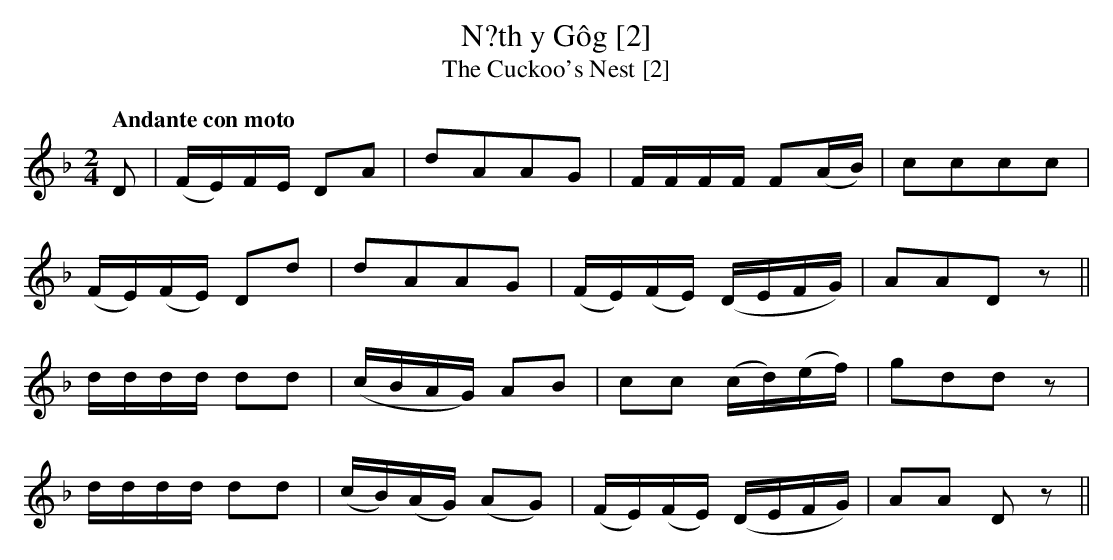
X:1
T:N?th y Gôg [2]
T:Cuckoo's Nest [2], The
M:2/4
L:1/8
Q:"Andante con moto"
K:Dmin
D|(F/E/)F/E/ DA|dAAG|F/F/F/F/ F(A/B/)|cccc|
(F/E/)(F/E/) Dd|dAAG|(F/E/)(F/E/) (D/E/F/G/)|AAD z||
d/d/d/d/ dd|(c/B/A/G/) AB|cc (c/d/)(e/f/)|gdd z|
d/d/d/d/ dd|(c/B/)(A/G/) (AG)|(F/E/)(F/E/) (D/E/F/G/)|AA Dz||
